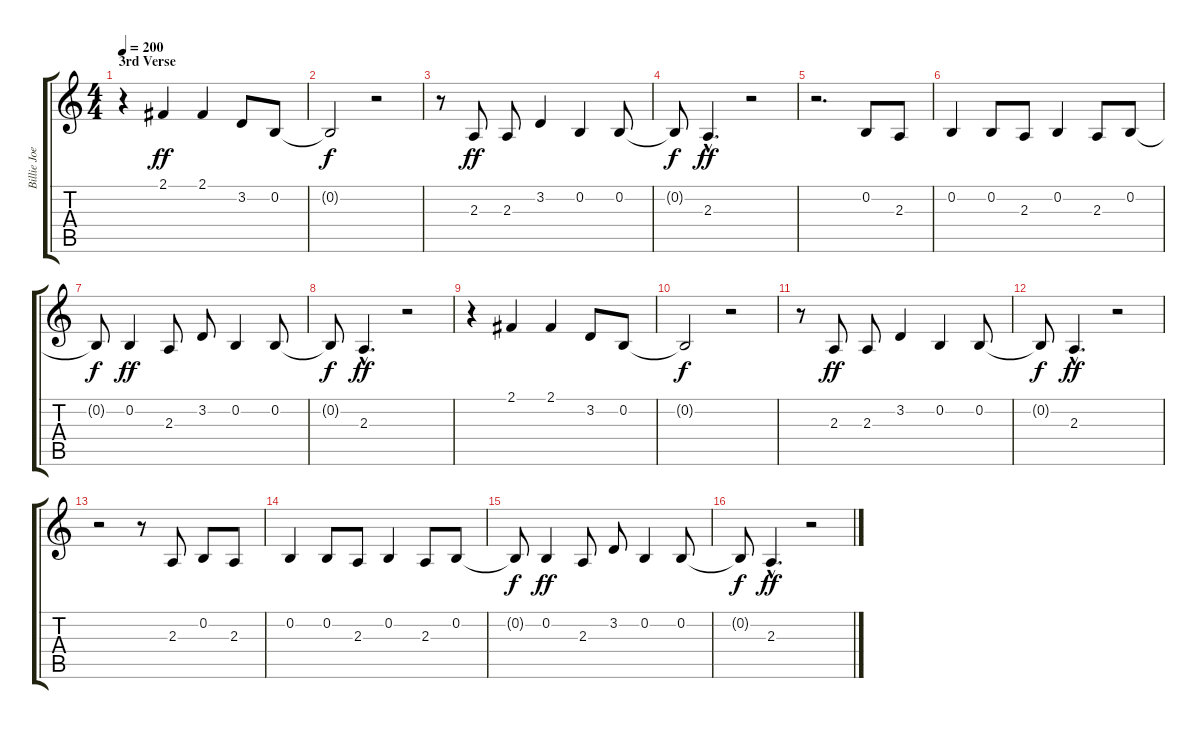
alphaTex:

\track ("Billie Joe Armstrong (Vocals)" "Billie Joe") {instrument lead6voice}
\staff {score tabs}
\tuning (E4 B3 G3 D3 A2 E2) {hide}
\ts (4 4)
\section ("" "3rd Verse")
\tempo 200
\clef g2
\ks c
r.4{dy f} 2.1.4{dy ff} 2.1.4 3.2.8 0.2.8 |
0.2{t}.2{dy f} r.2 |
r.8 2.3.8{dy ff} 2.3.8 3.2.4 0.2.4 0.2.8 |
0.2{t}.8{dy f} 2.3{hac}.4{d dy ff} r.2 |
r.2{d} 0.2.8 2.3.8 |
0.2.4 0.2.8 2.3.8 0.2.4 2.3.8 0.2.8 |
0.2{t}.8{dy f} 0.2.4{dy ff} 2.3.8 3.2.8 0.2.4 0.2.8 |
0.2{t}.8{dy f} 2.3{hac}.4{d dy ff} r.2 |
r.4 2.1.4 2.1.4 3.2.8 0.2.8 |
0.2{t}.2{dy f} r.2 |
r.8 2.3.8{dy ff} 2.3.8 3.2.4 0.2.4 0.2.8 |
0.2{t}.8{dy f} 2.3{hac}.4{d dy ff} r.2 |
r.2 r.8 2.3.8 0.2.8 2.3.8 |
0.2.4 0.2.8 2.3.8 0.2.4 2.3.8 0.2.8 |
0.2{t}.8{dy f} 0.2.4{dy ff} 2.3.8 3.2.8 0.2.4 0.2.8 |
0.2{t}.8{dy f} 2.3{hac}.4{d dy ff} r.2
